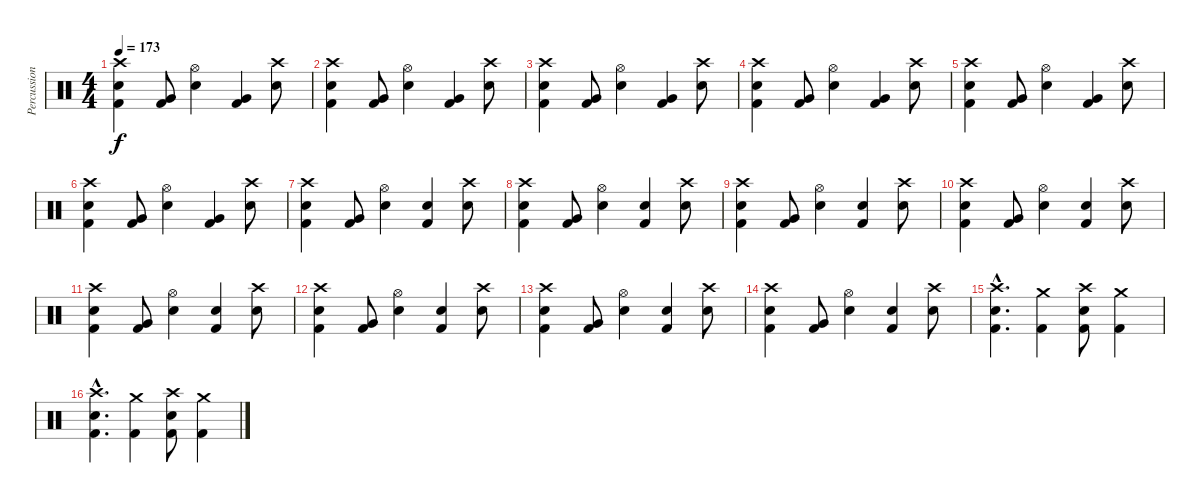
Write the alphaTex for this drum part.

\track ("Percussion" "Percussion") {instrument percussion}
\staff {score}
\articulation defaults
\ts (4 4)
\tempo 173
\clef neutral
\ks c
("Crash high (hit)" "Electric Snare (hit)" "Kick (hit) 2").4{dy f} ("Very Low Tom (hit)" "Kick (hit) 2").8 ("Hi-Hat (open)" "Electric Snare (hit)").4 ("Very Low Tom (hit)" "Kick (hit) 2").4 ("Crash high (hit)" "Electric Snare (hit)").8 |
("Crash high (hit)" "Electric Snare (hit)" "Kick (hit) 2").4 ("Very Low Tom (hit)" "Kick (hit) 2").8 ("Hi-Hat (open)" "Electric Snare (hit)").4 ("Very Low Tom (hit)" "Kick (hit) 2").4 ("Crash high (hit)" "Electric Snare (hit)").8 |
("Crash high (hit)" "Electric Snare (hit)" "Kick (hit) 2").4 ("Very Low Tom (hit)" "Kick (hit) 2").8 ("Hi-Hat (open)" "Electric Snare (hit)").4 ("Very Low Tom (hit)" "Kick (hit) 2").4 ("Crash high (hit)" "Electric Snare (hit)").8 |
("Crash high (hit)" "Electric Snare (hit)" "Kick (hit) 2").4 ("Very Low Tom (hit)" "Kick (hit) 2").8 ("Hi-Hat (open)" "Electric Snare (hit)").4 ("Very Low Tom (hit)" "Kick (hit) 2").4 ("Crash high (hit)" "Electric Snare (hit)").8 |
("Crash high (hit)" "Electric Snare (hit)" "Kick (hit) 2").4 ("Very Low Tom (hit)" "Kick (hit) 2").8 ("Hi-Hat (open)" "Electric Snare (hit)").4 ("Very Low Tom (hit)" "Kick (hit) 2").4 ("Crash high (hit)" "Electric Snare (hit)").8 |
("Crash high (hit)" "Electric Snare (hit)" "Kick (hit) 2").4 ("Very Low Tom (hit)" "Kick (hit) 2").8 ("Hi-Hat (open)" "Electric Snare (hit)").4 ("Very Low Tom (hit)" "Kick (hit) 2").4 ("Crash high (hit)" "Electric Snare (hit)").8 |
("Crash high (hit)" "Electric Snare (hit)" "Kick (hit) 2").4 ("Very Low Tom (hit)" "Kick (hit) 2").8 ("Hi-Hat (open)" "Electric Snare (hit)").4 ("Electric Snare (hit)" "Kick (hit) 2").4 ("Crash high (hit)" "Electric Snare (hit)").8 |
("Crash high (hit)" "Electric Snare (hit)" "Kick (hit) 2").4 ("Very Low Tom (hit)" "Kick (hit) 2").8 ("Hi-Hat (open)" "Electric Snare (hit)").4 ("Electric Snare (hit)" "Kick (hit) 2").4 ("Crash high (hit)" "Electric Snare (hit)").8 |
("Crash high (hit)" "Electric Snare (hit)" "Kick (hit) 2").4 ("Very Low Tom (hit)" "Kick (hit) 2").8 ("Hi-Hat (open)" "Electric Snare (hit)").4 ("Electric Snare (hit)" "Kick (hit) 2").4 ("Crash high (hit)" "Electric Snare (hit)").8 |
("Crash high (hit)" "Electric Snare (hit)" "Kick (hit) 2").4 ("Very Low Tom (hit)" "Kick (hit) 2").8 ("Hi-Hat (open)" "Electric Snare (hit)").4 ("Electric Snare (hit)" "Kick (hit) 2").4 ("Crash high (hit)" "Electric Snare (hit)").8 |
("Crash high (hit)" "Electric Snare (hit)" "Kick (hit) 2").4 ("Very Low Tom (hit)" "Kick (hit) 2").8 ("Hi-Hat (open)" "Electric Snare (hit)").4 ("Electric Snare (hit)" "Kick (hit) 2").4 ("Crash high (hit)" "Electric Snare (hit)").8 |
("Crash high (hit)" "Electric Snare (hit)" "Kick (hit) 2").4 ("Very Low Tom (hit)" "Kick (hit) 2").8 ("Hi-Hat (open)" "Electric Snare (hit)").4 ("Electric Snare (hit)" "Kick (hit) 2").4 ("Crash high (hit)" "Electric Snare (hit)").8 |
("Crash high (hit)" "Electric Snare (hit)" "Kick (hit) 2").4 ("Very Low Tom (hit)" "Kick (hit) 2").8 ("Hi-Hat (open)" "Electric Snare (hit)").4 ("Electric Snare (hit)" "Kick (hit) 2").4 ("Crash high (hit)" "Electric Snare (hit)").8 |
("Crash high (hit)" "Electric Snare (hit)" "Kick (hit) 2").4 ("Very Low Tom (hit)" "Kick (hit) 2").8 ("Hi-Hat (open)" "Electric Snare (hit)").4 ("Electric Snare (hit)" "Kick (hit) 2").4 ("Crash high (hit)" "Electric Snare (hit)").8 |
("Crash high (hit)"{hac} "Electric Snare (hit)"{hac} "Kick (hit) 2"{hac}).4{d} ("Crash medium (hit)" "Kick (hit) 2").4 ("Crash high (hit)" "Electric Snare (hit)" "Kick (hit) 2").8 ("Crash medium (hit)" "Kick (hit) 2").4 |
("Crash high (hit)"{hac} "Electric Snare (hit)"{hac} "Kick (hit) 2"{hac}).4{d} ("Crash medium (hit)" "Kick (hit) 2").4 ("Crash high (hit)" "Electric Snare (hit)" "Kick (hit) 2").8 ("Crash medium (hit)" "Kick (hit) 2").4
